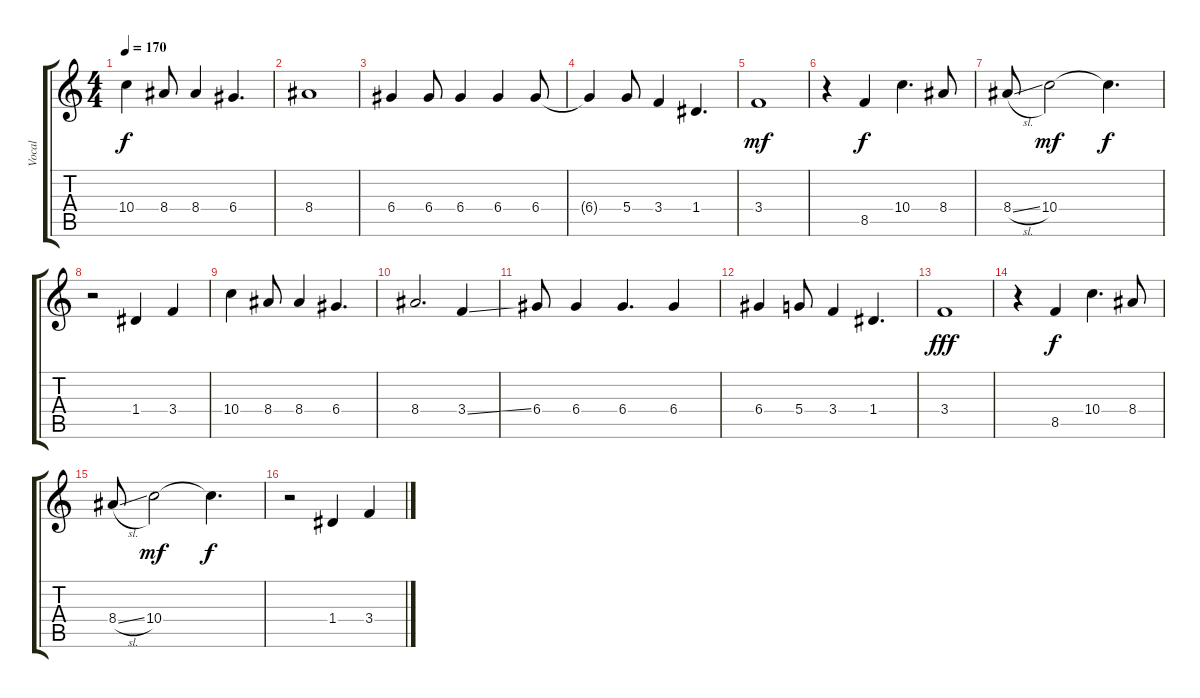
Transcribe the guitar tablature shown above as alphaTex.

\track ("Vocal" "Vocal") {instrument acousticguitarnylon}
\staff {score tabs}
\tuning (E4 B3 G3 D3 A2 E2) {hide}
\ts (4 4)
\tempo 170
\clef g2
\ks c
10.4.4{dy f} 8.4.8 8.4.4 6.4.4{d} |
8.4.1 |
6.4.4 6.4.8 6.4.4 6.4.4 6.4.8 |
6.4{t}.4 5.4.8 3.4.4 1.4.4{d} |
3.4.1{dy mf} |
r.4 8.5.4{dy f} 10.4.4{d} 8.4.8 |
8.4{sl}.8 10.4.2{dy mf} 10.4{t}.4{d dy f} |
r.2 1.4.4 3.4.4 |
10.4.4 8.4.8 8.4.4 6.4.4{d} |
8.4.2{d} 3.4{ss}.4 |
6.4.8 6.4.4 6.4.4{d} 6.4.4 |
6.4.4 5.4.8 3.4.4 1.4.4{d} |
3.4.1{dy fff} |
r.4 8.5.4{dy f} 10.4.4{d} 8.4.8 |
8.4{sl}.8 10.4.2{dy mf} 10.4{t}.4{d dy f} |
r.2 1.4.4 3.4.4
